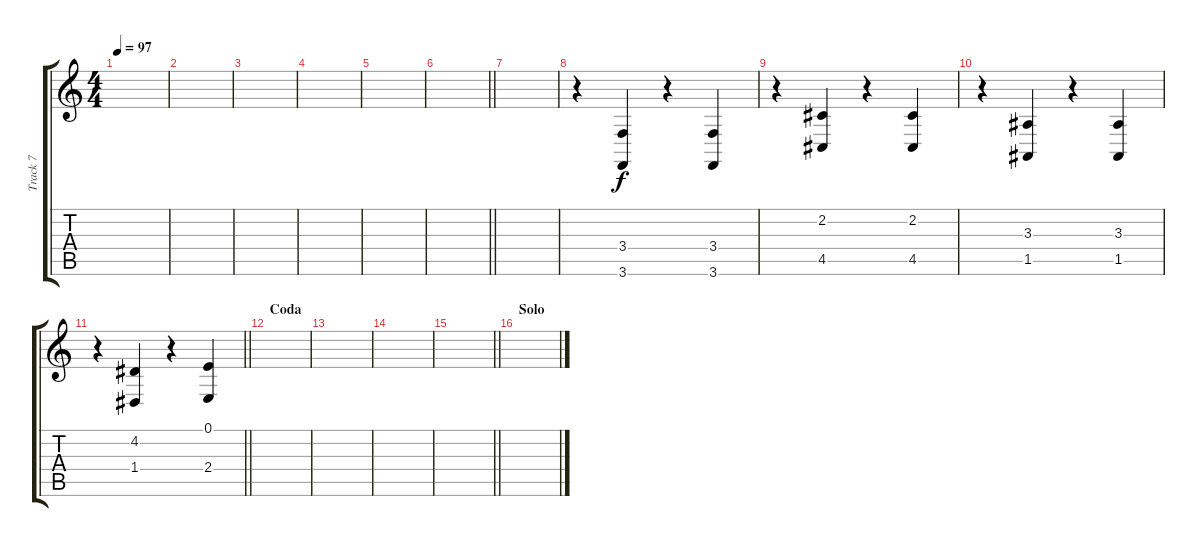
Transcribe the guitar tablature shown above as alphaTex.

\track ("Track 7" "Track 7") {instrument acousticgrandpiano}
\staff {score tabs}
\tuning (E4 B3 G3 D3 A2 D2) {hide}
\ts (4 4)
\tempo 97
\clef g2
\ks c
|
|
|
|
|
\barLineRight lightlight
|
|
r.4 (3.4 3.6).4 r.4 (3.4 3.6).4 |
r.4 (2.2 4.5).4 r.4 (2.2 4.5).4 |
r.4 (3.3 1.5).4 r.4 (3.3 1.5).4 |
\barLineRight lightlight
r.4 (4.2 1.4).4 r.4 (0.1 2.4).4 |
\section ("" "Coda")
|
|
|
\barLineRight lightlight
|
\section ("" "Solo")
